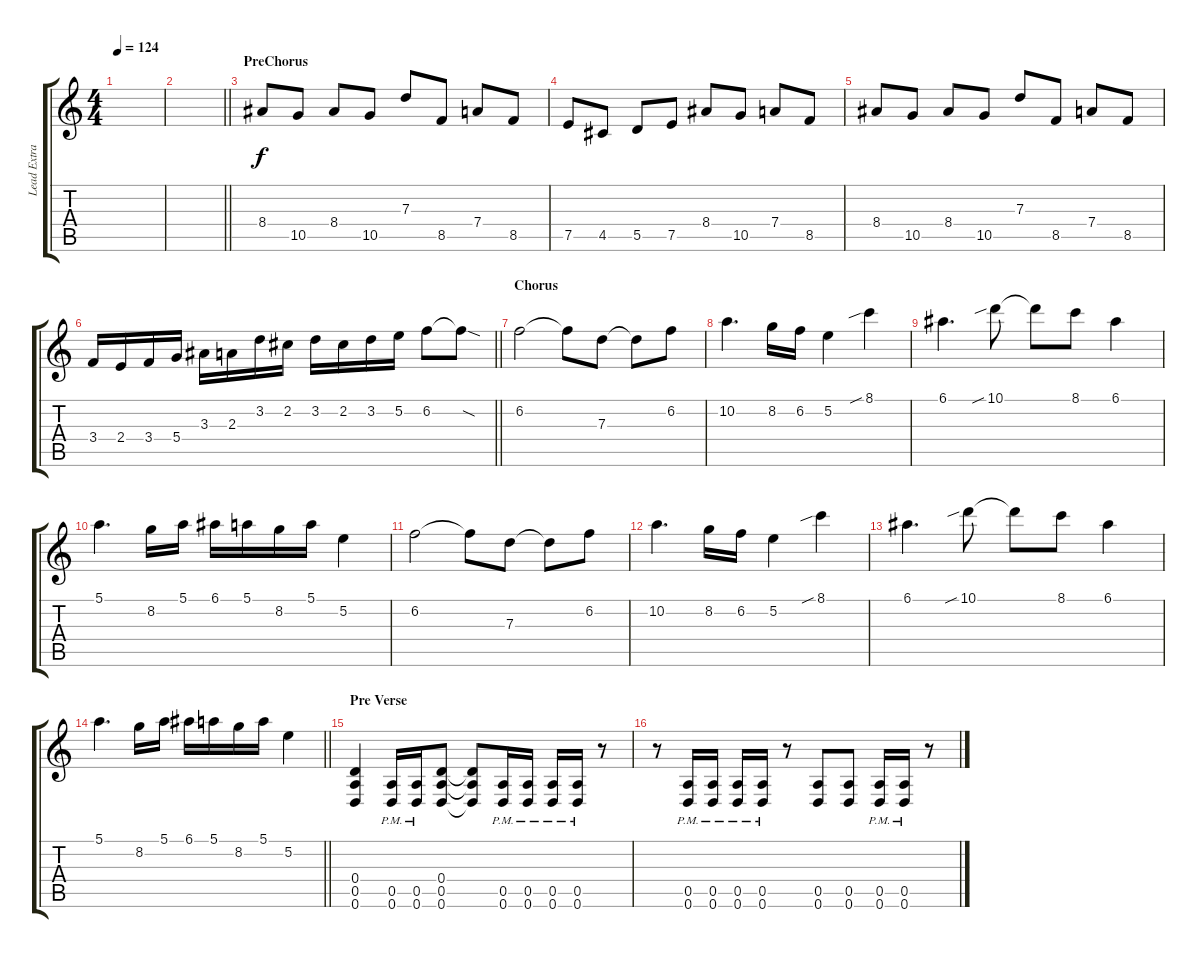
\track ("Lead Extra" "Lead Extra") {instrument distortionguitar}
\staff {score tabs}
\tuning (E4 B3 G3 D3 A2 D2) {hide}
\ts (4 4)
\tempo 124
\clef g2
\ks c
|
\barLineRight lightlight
|
\section ("" "PreChorus")
8.4.8 10.5.8 8.4.8 10.5.8 7.3.8 8.5.8 7.4.8 8.5.8 |
7.5.8 4.5.8 5.5.8 7.5.8 8.4.8 10.5.8 7.4.8 8.5.8 |
8.4.8 10.5.8 8.4.8 10.5.8 7.3.8 8.5.8 7.4.8 8.5.8 |
\barLineRight lightlight
3.4.16 2.4.16 3.4.16 5.4.16 3.3.16 2.3.16 3.2.16 2.2.16 3.2.16 2.2.16 3.2.16 5.2.16 6.2.8 6.2{sod t}.8 |
\section ("" "Chorus")
6.2.2 6.2{t}.8 7.3.8 7.3{t}.8 6.2.8 |
10.2.4{d} 8.2.16 6.2.16 5.2.4 8.1{sib}.4 |
6.1.4{d} 10.1{sib}.8 10.1{t}.8 8.1.8 6.1.4 |
5.1.4{d} 8.2.16 5.1.16 6.1.16 5.1.16 8.2.16 5.1.16 5.2.4 |
6.2.2 6.2{t}.8 7.3.8 7.3{t}.8 6.2.8 |
10.2.4{d} 8.2.16 6.2.16 5.2.4 8.1{sib}.4 |
6.1.4{d} 10.1{sib}.8 10.1{t}.8 8.1.8 6.1.4 |
\barLineRight lightlight
5.1.4{d} 8.2.16 5.1.16 6.1.16 5.1.16 8.2.16 5.1.16 5.2.4 |
\section ("" "Pre Verse")
(0.4 0.5 0.6).4 (0.5{pm} 0.6{pm}).16 (0.5{pm} 0.6{pm}).16 (0.4 0.5 0.6).8 (0.4{t} 0.5{t} 0.6{t}).8 (0.5{pm} 0.6{pm}).16 (0.5{pm} 0.6{pm}).16 (0.5{pm} 0.6{pm}).16 (0.5{pm} 0.6{pm}).16 r.8 |
r.8 (0.5{pm} 0.6{pm}).16 (0.5{pm} 0.6{pm}).16 (0.5{pm} 0.6{pm}).16 (0.5{pm} 0.6{pm}).16 r.8 (0.5 0.6).8 (0.5 0.6).8 (0.5{pm} 0.6{pm}).16 (0.5{pm} 0.6{pm}).16 r.8
